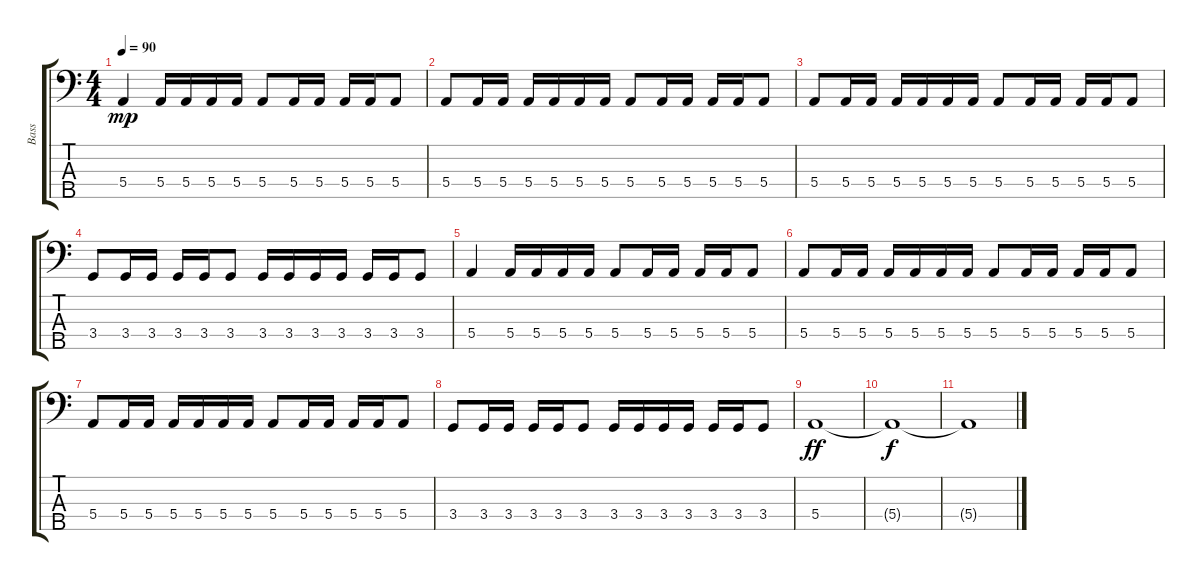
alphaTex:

\track ("Bass" "Bass") {instrument electricbassfinger}
\staff {score tabs}
\tuning (G2 D2 A1 E1 B0) {hide}
\ts (4 4)
\tempo 90
\clef f4
\ks c
5.4.4{dy mp} 5.4.16 5.4.16 5.4.16 5.4.16 5.4.8 5.4.16 5.4.16 5.4.16 5.4.16 5.4.8 |
5.4.8 5.4.16 5.4.16 5.4.16 5.4.16 5.4.16 5.4.16 5.4.8 5.4.16 5.4.16 5.4.16 5.4.16 5.4.8 |
5.4.8 5.4.16 5.4.16 5.4.16 5.4.16 5.4.16 5.4.16 5.4.8 5.4.16 5.4.16 5.4.16 5.4.16 5.4.8 |
3.4.8 3.4.16 3.4.16 3.4.16 3.4.16 3.4.8 3.4.16 3.4.16 3.4.16 3.4.16 3.4.16 3.4.16 3.4.8 |
5.4.4 5.4.16 5.4.16 5.4.16 5.4.16 5.4.8 5.4.16 5.4.16 5.4.16 5.4.16 5.4.8 |
5.4.8 5.4.16 5.4.16 5.4.16 5.4.16 5.4.16 5.4.16 5.4.8 5.4.16 5.4.16 5.4.16 5.4.16 5.4.8 |
5.4.8 5.4.16 5.4.16 5.4.16 5.4.16 5.4.16 5.4.16 5.4.8 5.4.16 5.4.16 5.4.16 5.4.16 5.4.8 |
3.4.8 3.4.16 3.4.16 3.4.16 3.4.16 3.4.8 3.4.16 3.4.16 3.4.16 3.4.16 3.4.16 3.4.16 3.4.8 |
5.4.1{dy ff} |
5.4{t}.1{dy f} |
5.4{t}.1
